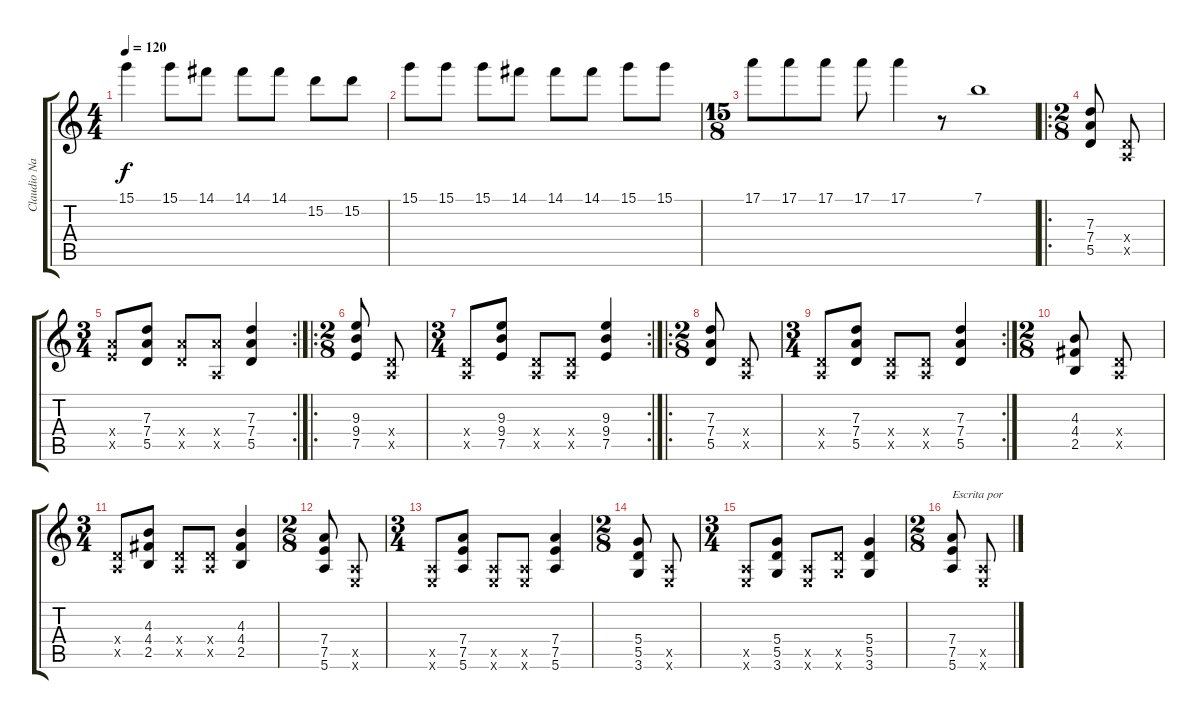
\track ("Claudio Narea" "Claudio Na") {instrument overdrivenguitar}
\staff {score tabs}
\tuning (E4 B3 G3 D3 A2 E2) {hide}
\ts (4 4)
\tempo 120
\clef g2
\ks c
15.1.4{dy f} 15.1.8 14.1.8 14.1.8 14.1.8 15.2.8 15.2.8 |
15.1.8 15.1.8 15.1.8 14.1.8 14.1.8 14.1.8 15.1.8 15.1.8 |
\ts (15 8)
17.1.8 17.1.8 17.1.8 17.1.8 17.1.4 r.8 7.1.1 |
\ro
\ts (2 8)
(7.3 7.4 5.5).8 (0.4{x} 0.5{x}).8 |
\rc 2
\ts (3 4)
(7.4{x} 7.5{x}).8 (7.3 7.4 5.5).8 (7.4{x} 5.5{x}).8 (7.4{x} 0.5{x}).8 (7.3 7.4 5.5).4 |
\ro
\ts (2 8)
(9.3 9.4 7.5).8 (0.4{x} 0.5{x}).8 |
\rc 2
\ts (3 4)
(0.4{x} 0.5{x}).8 (9.3 9.4 7.5).8 (0.4{x} 0.5{x}).8 (0.4{x} 0.5{x}).8 (9.3 9.4 7.5).4 |
\ro
\ts (2 8)
(7.3 7.4 5.5).8 (0.4{x} 0.5{x}).8 |
\rc 2
\ts (3 4)
(0.4{x} 0.5{x}).8 (7.3 7.4 5.5).8 (0.4{x} 0.5{x}).8 (0.4{x} 0.5{x}).8 (7.3 7.4 5.5).4 |
\ts (2 8)
(4.3 4.4 2.5).8 (0.4{x} 0.5{x}).8 |
\ts (3 4)
(0.4{x} 0.5{x}).8 (4.3 4.4 2.5).8 (0.4{x} 0.5{x}).8 (0.4{x} 0.5{x}).8 (4.3 4.4 2.5).4 |
\ts (2 8)
(7.4 7.5 5.6).8 (0.5{x} 0.6{x}).8 |
\ts (3 4)
(0.5{x} 0.6{x}).8 (7.4 7.5 5.6).8 (0.5{x} 0.6{x}).8 (0.5{x} 0.6{x}).8 (7.4 7.5 5.6).4 |
\ts (2 8)
(5.4 5.5 3.6).8 (0.5{x} 0.6{x}).8 |
\ts (3 4)
(0.5{x} 0.6{x}).8 (5.4 5.5 3.6).8 (0.5{x} 0.6{x}).8 (5.5{x} 3.6{x}).8 (5.4 5.5 3.6).4 |
\ts (2 8)
(7.4 7.5 5.6).8{txt "Escrita por"} (0.5{x} 0.6{x}).8
